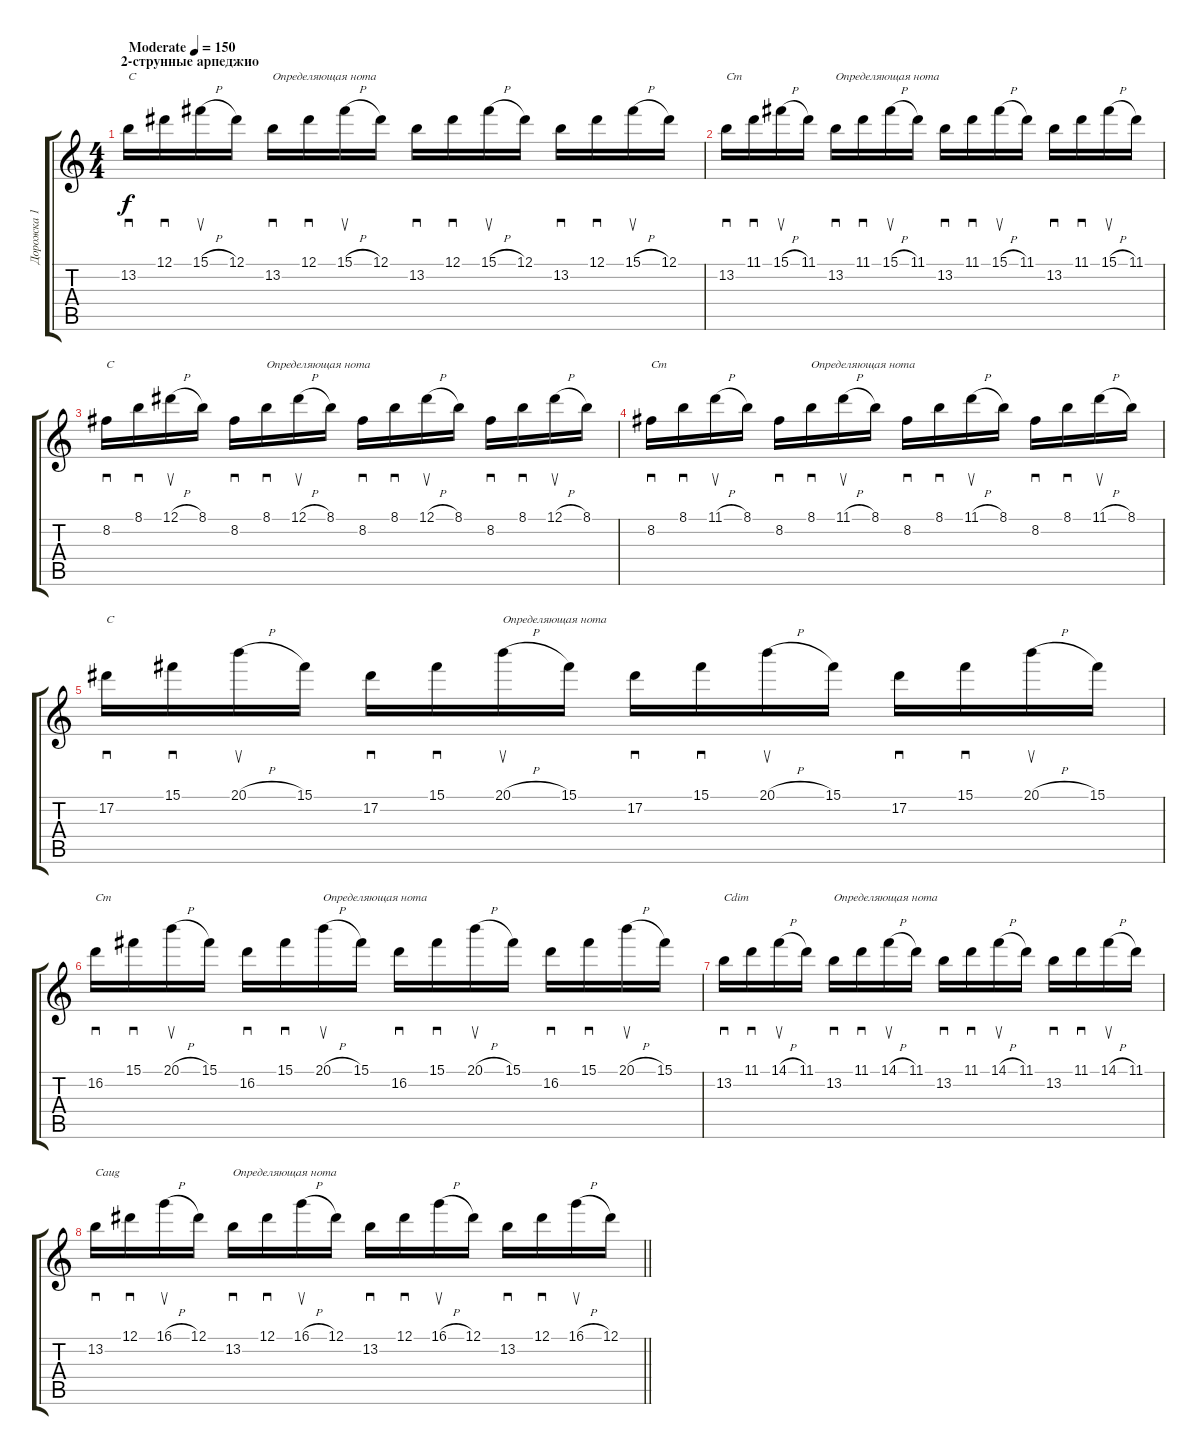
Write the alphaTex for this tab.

\track ("Дорожка 1" "Дорожка 1") {instrument distortionguitar}
\staff {score tabs}
\tuning (Eb4 Bb3 Gb3 Db3 Ab2 Eb2) {hide}
\ts (4 4)
\section ("" "2-струнные арпеджио")
\tempo (150 "Moderate")
\clef g2
\ks c
13.2.16{sd txt "C" dy f instrument distortionguitar} 12.1.16{sd} 15.1{h}.16{su} 12.1.16 13.2.16{sd txt "Определяющая нота"} 12.1.16{sd} 15.1{h}.16{su} 12.1.16 13.2.16{sd} 12.1.16{sd} 15.1{h}.16{su} 12.1.16 13.2.16{sd} 12.1.16{sd} 15.1{h}.16{su} 12.1.16 |
13.2.16{sd txt "Cm"} 11.1.16{sd} 15.1{h}.16{su} 11.1.16 13.2.16{sd txt "Определяющая нота"} 11.1.16{sd} 15.1{h}.16{su} 11.1.16 13.2.16{sd} 11.1.16{sd} 15.1{h}.16{su} 11.1.16 13.2.16{sd} 11.1.16{sd} 15.1{h}.16{su} 11.1.16 |
8.2.16{sd txt "C"} 8.1.16{sd} 12.1{h}.16{su} 8.1.16 8.2.16{sd} 8.1.16{sd txt "Определяющая нота"} 12.1{h}.16{su} 8.1.16 8.2.16{sd} 8.1.16{sd} 12.1{h}.16{su} 8.1.16 8.2.16{sd} 8.1.16{sd} 12.1{h}.16{su} 8.1.16 |
8.2.16{sd txt "Cm"} 8.1.16{sd} 11.1{h}.16{su} 8.1.16 8.2.16{sd} 8.1.16{sd txt "Определяющая нота"} 11.1{h}.16{su} 8.1.16 8.2.16{sd} 8.1.16{sd} 11.1{h}.16{su} 8.1.16 8.2.16{sd} 8.1.16{sd} 11.1{h}.16{su} 8.1.16 |
17.2.16{sd txt "C"} 15.1.16{sd} 20.1{h}.16{su} 15.1.16 17.2.16{sd} 15.1.16{sd} 20.1{h}.16{su txt "Определяющая нота"} 15.1.16 17.2.16{sd} 15.1.16{sd} 20.1{h}.16{su} 15.1.16 17.2.16{sd} 15.1.16{sd} 20.1{h}.16{su} 15.1.16 |
16.2.16{sd txt "Cm"} 15.1.16{sd} 20.1{h}.16{su} 15.1.16 16.2.16{sd} 15.1.16{sd} 20.1{h}.16{su txt "Определяющая нота"} 15.1.16 16.2.16{sd} 15.1.16{sd} 20.1{h}.16{su} 15.1.16 16.2.16{sd} 15.1.16{sd} 20.1{h}.16{su} 15.1.16 |
13.2.16{sd txt "Cdim"} 11.1.16{sd} 14.1{h}.16{su} 11.1.16 13.2.16{sd txt "Определяющая нота"} 11.1.16{sd} 14.1{h}.16{su} 11.1.16 13.2.16{sd} 11.1.16{sd} 14.1{h}.16{su} 11.1.16 13.2.16{sd} 11.1.16{sd} 14.1{h}.16{su} 11.1.16 |
\barLineRight lightlight
13.2.16{sd txt "Caug"} 12.1.16{sd} 16.1{h}.16{su} 12.1.16 13.2.16{sd txt "Определяющая нота"} 12.1.16{sd} 16.1{h}.16{su} 12.1.16 13.2.16{sd} 12.1.16{sd} 16.1{h}.16{su} 12.1.16 13.2.16{sd} 12.1.16{sd} 16.1{h}.16{su} 12.1.16
